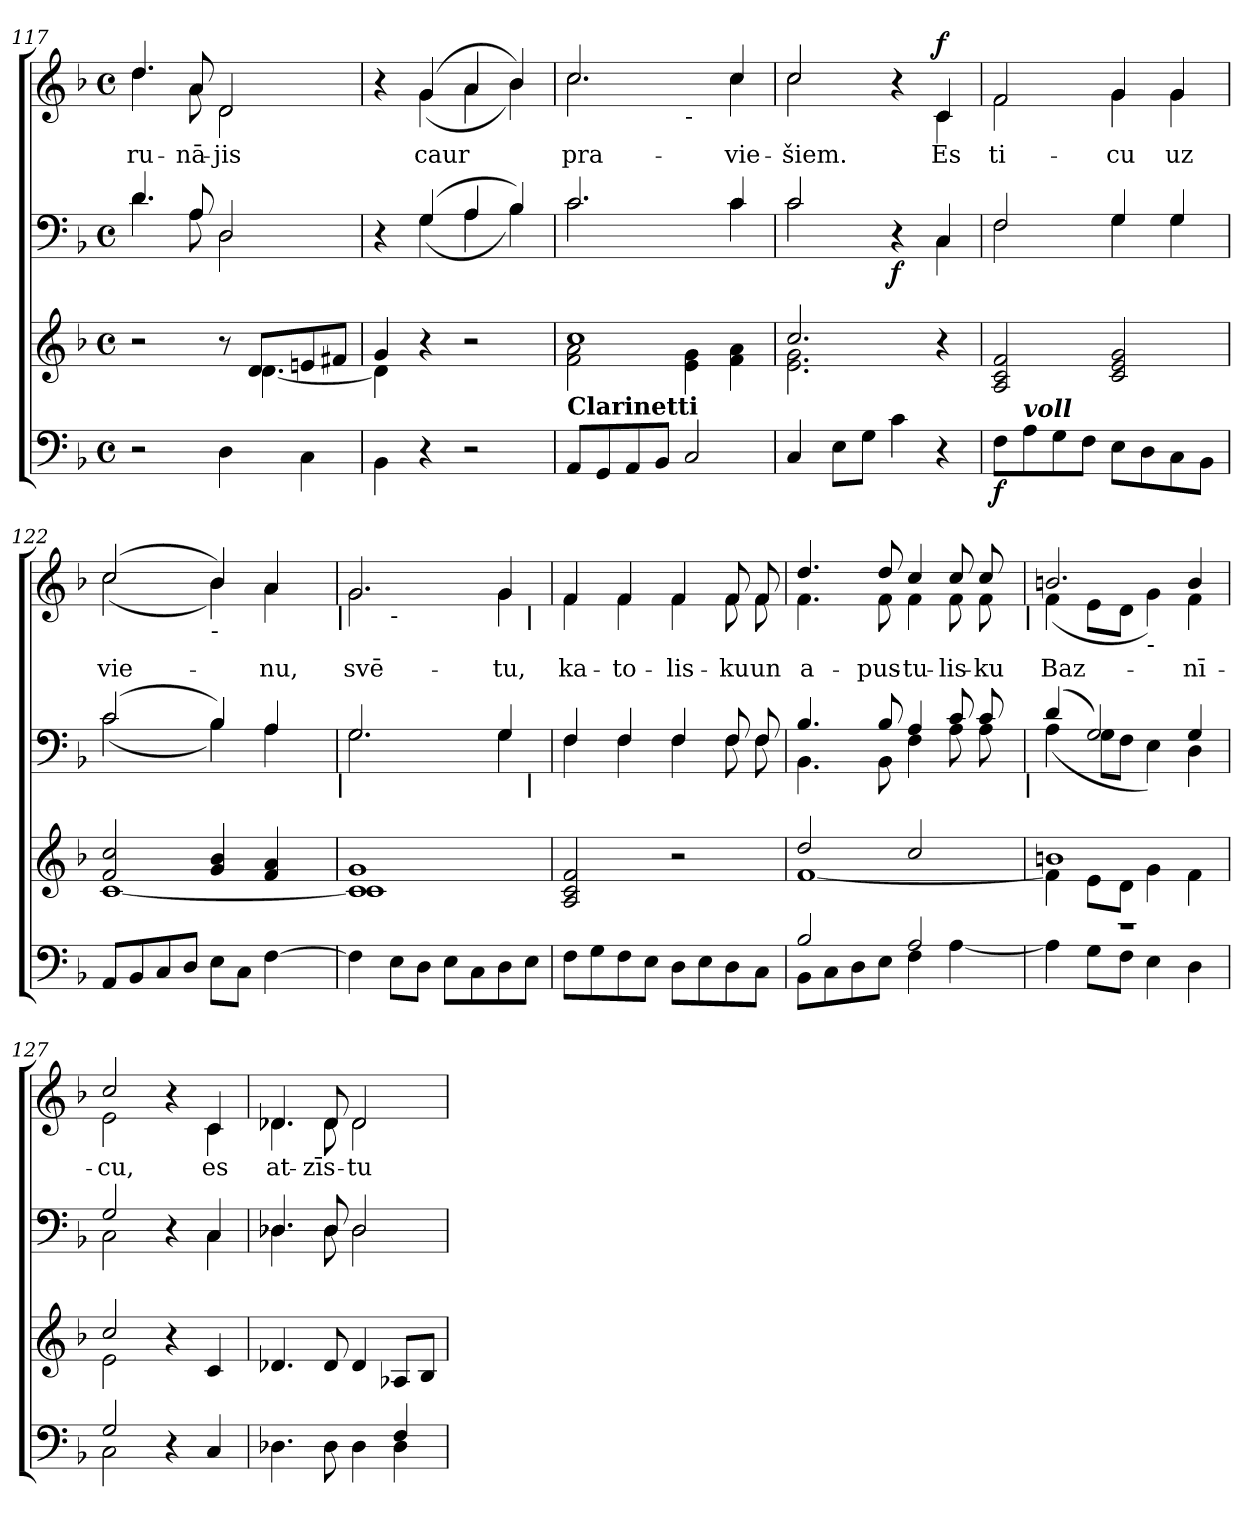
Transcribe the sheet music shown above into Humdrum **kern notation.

**kern	**dynam	**kern	**kern	**dynam	**kern	**text	**dynam
*part4	*part4	*part3	*part2	*part2	*part1	*part1	*part1
*staff4	*staff4	*staff3	*staff2	*staff2	*staff1	*staff1	*staff1
*clefF4	*	*clefG2	*clefF4	*	*clefG2	*	*
*k[b-]	*	*k[b-]	*k[b-]	*	*k[b-]	*	*
*F:	*	*F:	*F:	*	*F:	*	*
*M4/4	*	*M4/4	*M4/4	*	*M4/4	*	*
*met(c)	*	*met(c)	*met(c)	*	*met(c)	*	*
=117	=117	=117	=117	=117	=117	=117	=117
*	*	*^	*^	*	*^	*	*
!	!	!	!	!	!	!	!	!	!LO:LY:b:color=#000000	!
2r	.	2r	2ryy	4.di/	4.di\	.	4.ddi/	4.ddi\	ru-	.
!	!	!	!	!	!	!	!	!	!LO:LY:b:color=#000000	!
.	.	.	.	8Ai/	8Ai\	.	8ai/	8ai\	-nā-	.
!	!	!	!	!	!	!	!	!	!LO:LY:b:color=#000000	!
4Di\	.	8r	8ryy	2Di/	2Di\	.	2di/	2di\	-jis	.
.	.	8di/L	[4.di\	.	.	.	.	.	.	.
4Ci\	.	8eni/	.	.	.	.	.	.	.	.
.	.	8f#Xi/J	.	.	.	.	.	.	.	.
=118	=118	=118	=118	=118	=118	=118	=118	=118	=118	=118
4BB-i\	.	4gi/	4di\]	4r	4ryy	.	4r	4ryy	.	.
!	!	!	!	!	!	!	!	!	!LO:LY:b:color=#000000	!
4r	.	4r	4ryy	(4Gi/	(4Gi\	.	(4gi/	(4gi\	caur	.
2r	.	2r	2ryy	4Ai/	4Ai\	.	4ai/	4ai\	.	.
.	.	.	.	4B-i/)	4B-i\)	.	4b-i/)	4b-i\)	.	.
=119	=119	=119	=119	=119	=119	=119	=119	=119	=119	=119
!LO:TX:a:B:t=Clarinetti	!	!	!	!	!	!	!	!	!	!
!	!	!	!	!	!	!	!	!	!LO:LY:b:color=#000000	!
*	*	*	*	*	*	*	*	*^	*	*
8AAi/L	.	1cci	2fi\ 2ai	2.ci/	2.ci\	.	2.cci/	2.cci\	2ryy	pra-	.
8GGi/	.	.	.	.	.	.	.	.	.	.	.
8AAi/	.	.	.	.	.	.	.	.	.	.	.
8BB-i/J	.	.	.	.	.	.	.	.	.	.	.
!	!	!	!	!	!	!	!	!	!LO:TX:b:t=-	!	!
2Ci/	.	.	4ei\ 4gi	.	.	.	.	.	2ryy	.	.
!	!	!	!	!	!	!	!	!	!	!LO:LY:b:color=#000000	!
.	.	.	4fi\ 4ai	4ci/	4ci\	.	4cci/	4cci\	.	-vie-	.
*	*	*	*	*	*	*	*	*v	*v	*	*
!!LO:PB:g=z
=120	=120	=120	=120	=120	=120	=120	=120	=120	=120	=120
*	*	*	*	*	*	*	*	*^	*	*
!	!	!	!	!	!	!	!	!	!	!LO:LY:b:color=#000000	!
*	*	*	*	*	*	*	*	*v	*v	*	*
4Ci/	.	2.cci/	2.ei\ 2.gi	2ci/	2ci\	.	2cci/	2cci\	-šiem.	.
8Ei\L	.	.	.	.	.	.	.	.	.	.
8Gi\J	.	.	.	.	.	.	.	.	.	.
4ci\	.	.	.	4r	4ryy	f	4r	4ryy	.	.
!	!	!	!	!	!	!	!	!	!LO:LY:b:color=#000000	!
4r	.	4r	4ryy	4Ci/	4Ci\	.	4ci/	4ci\	Es	f
*	*	*v	*v	*	*	*	*	*	*	*
=121	=121	=121	=121	=121	=121	=121	=121	=121	=121
*	*	*^	*	*	*	*	*	*	*
!	!	!	!	!	!	!	!	!	!LO:LY:b:color=#000000	!
*	*	*v	*v	*	*	*	*	*	*	*
8Fi\L	f	2Ai/ 2ci 2fi	2Fi/	2Fi\	.	2fi/	2fi\	ti-	.
!LO:TX:a:Bi:t=voll	!	!	!	!	!	!	!	!	!
8Ai\	.	.	.	.	.	.	.	.	.
8Gi\	.	.	.	.	.	.	.	.	.
8Fi\J	.	.	.	.	.	.	.	.	.
!	!	!	!	!	!	!	!	!LO:LY:b:color=#000000	!
8Ei\L	.	2ci/ 2ei 2gi	4Gi/	4Gi\	.	4gi/	4gi\	-cu	.
8Di\	.	.	.	.	.	.	.	.	.
!	!	!	!	!	!	!	!	!LO:LY:b:color=#000000	!
8Ci\	.	.	4Gi/	4Gi\	.	4gi/	4gi\	uz	.
8BB-i\J	.	.	.	.	.	.	.	.	.
=122	=122	=122	=122	=122	=122	=122	=122	=122	=122
*	*	*^	*	*	*	*	*	*	*
!	!	!	!	!	!	!	!	!	!LO:LY:b:color=#000000	!
*	*	*	*	*	*^	*	*	*^	*	*
8AAi/L	.	2fi/ 2cci	[1ci	(2ci/	(2ci\	2ryy	.	(2cci/	(2cci\	2ryy	vie-	.
8BB-i/	.	.	.	.	.	.	.	.	.	.	.	.
8Ci/	.	.	.	.	.	.	.	.	.	.	.	.
8Di/J	.	.	.	.	.	.	.	.	.	.	.	.
!	!	!	!	!	!	!	!	!LO:TX:b:t=-	!	!	!	!
8Ei\L	.	4gi/ 4b-i	.	4B-i/)	4B-i\)	4ryy	.	4b-i/)	4b-i\)	4ryy	.	.
8Ci\J	.	.	.	.	.	.	.	.	.	.	.	.
!	!	!	!	!	!	!	!	!	!	!	!LO:LY:b:color=#000000	!
[4Fi\	.	4fi/ 4ai	.	4Ai/	4Ai\	8ryy	.	4ai/	4ai\	8ryy	-nu,	.
.	.	.	.	.	.	16ryy	.	.	.	16ryy	.	.
.	.	.	.	.	.	32ryy	.	.	.	32ryy	.	.
.	.	.	.	.	.	64ryy	.	.	.	64ryy	.	.
.	.	.	.	.	.	128...ryy	.	.	.	128...ryy	.	.
!	!	!	!	!	!	!	!	!	!	!LO:TX:b:B:t=|	!	!
!	!	!	!	!	!	!LO:TX:b:B:t=|	!	!	!	!	!	!
.	.	.	.	.	.	1024ryy	.	.	.	1024ryy	.	.
*	*	*	*	*	*	*	*	*	*v	*v	*	*
=123	=123	=123	=123	=123	=123	=123	=123	=123	=123	=123	=123
*	*	*	*^	*	*	*	*	*	*	*	*
*	*	*	*	*	*	*	*	*	*	*^	*	*
!	!	!	!	!	!	!	!	!	!	!	!	!LO:LY:b:color=#000000	!
*	*	*	*	*	*	*	*	*	*	*	*^	*	*
4Fi\]	.	1gi	1ci]	1ci	2.Gi/	2.Gi\	2..ryy	.	2.gi/	2.gi\	4ryy	2..ryy	svē-	.
!	!	!	!	!	!	!	!	!	!	!	!LO:TX:b:t=-	!	!	!
8Ei\L	.	.	.	.	.	.	.	.	.	.	2.ryy	.	.	.
8Di\J	.	.	.	.	.	.	.	.	.	.	.	.	.	.
8Ei\L	.	.	.	.	.	.	.	.	.	.	.	.	.	.
8Ci\	.	.	.	.	.	.	.	.	.	.	.	.	.	.
!	!	!	!	!	!	!	!	!	!	!	!	!	!LO:LY:b:color=#000000	!
8Di\	.	.	.	.	4Gi/	4Gi\	.	.	4gi/	4gi\	.	.	-tu,	.
!	!	!	!	!	!	!	!	!	!	!	!	!LO:TX:b:B:t=|	!	!
!	!	!	!	!	!	!	!LO:TX:b:B:t=|	!	!	!	!	!	!	!
8Ei\J	.	.	.	.	.	.	8ryy	.	.	.	.	8ryy	.	.
*	*	*v	*v	*v	*	*	*	*	*	*v	*v	*v	*	*
*	*	*	*	*v	*v	*	*	*	*	*
=124	=124	=124	=124	=124	=124	=124	=124	=124	=124
*	*	*	*	*^	*	*^	*^	*	*
!	!	!	!	!	!	!	!	!	!	!	!LO:LY:b:color=#000000	!
*	*	*	*	*v	*v	*	*	*	*	*	*	*
*	*	*	*	*	*	*	*v	*v	*v	*	*
8Fi\L	.	2Ai/ 2ci 2fi	4Fi/	4Fi\	.	4fi/	4fi\	ka-	.
8Gi\	.	.	.	.	.	.	.	.	.
!	!	!	!	!	!	!	!	!LO:LY:b:color=#000000	!
8Fi\	.	.	4Fi/	4Fi\	.	4fi/	4fi\	-to-	.
8Ei\J	.	.	.	.	.	.	.	.	.
!	!	!	!	!	!	!	!	!LO:LY:b:color=#000000	!
8Di\L	.	2r	4Fi/	4Fi\	.	4fi/	4fi\	-lis-	.
8Ei\	.	.	.	.	.	.	.	.	.
!	!	!	!	!	!	!	!	!LO:LY:b:color=#000000	!
8Di\	.	.	8Fi/	8Fi\	.	8fi/	8fi\	-ku	.
!	!	!	!	!	!	!	!	!LO:LY:b:color=#000000	!
8Ci\J	.	.	8Fi/	8Fi\	.	8fi/	8fi\	un	.
!!LO:LB:g=z
=125	=125	=125	=125	=125	=125	=125	=125	=125	=125
*^	*	*^	*	*	*	*	*	*	*
!	!	!	!	!	!	!	!	!	!	!LO:LY:b:color=#000000	!
*	*	*	*	*	*	*^	*	*	*^	*	*
2B-i/	8BB-i\L	.	2ddi/	[1fi	4.B-i/	4.BB-i\	2ryy	.	4.ddi/	4.fi\	2ryy	a-	.
.	8Ci\	.	.	.	.	.	.	.	.	.	.	.	.
.	8Di\	.	.	.	.	.	.	.	.	.	.	.	.
!	!	!	!	!	!	!	!	!	!	!	!	!LO:LY:b:color=#000000	!
.	8Ei\J	.	.	.	8B-i/	8BB-i\	.	.	8ddi/	8fi\	.	-pus-	.
!	!	!	!	!	!	!	!	!	!	!	!	!LO:LY:b:color=#000000	!
2Ai/	4Fi\	.	2cci/	.	4Ai/	4Fi\	4ryy	.	4cci/	4fi\	4ryy	-tu-	.
!	!	!	!	!	!	!	!	!	!	!	!	!LO:LY:b:color=#000000	!
.	[4Ai\	.	.	.	8ci/	8Ai\	8ryy	.	8cci/	8fi\	8ryy	-lis-	.
!	!	!	!	!	!	!	!	!	!	!	!	!LO:LY:b:color=#000000	!
.	.	.	.	.	8ci/	8Ai\	16ryy	.	8cci/	8fi\	16ryy	-ku	.
.	.	.	.	.	.	.	32ryy	.	.	.	32ryy	.	.
.	.	.	.	.	.	.	64ryy	.	.	.	64ryy	.	.
.	.	.	.	.	.	.	128...ryy	.	.	.	128...ryy	.	.
!	!	!	!	!	!	!	!	!	!	!	!LO:TX:b:B:t=|	!	!
!	!	!	!	!	!	!	!LO:TX:b:B:t=|	!	!	!	!	!	!
.	.	.	.	.	.	.	1024ryy	.	.	.	1024ryy	.	.
*	*	*	*	*	*	*v	*v	*	*	*	*	*	*
*	*	*	*	*	*	*	*	*	*v	*v	*	*
=126	=126	=126	=126	=126	=126	=126	=126	=126	=126	=126	=126
*	*	*	*	*	*	*^	*	*	*^	*	*
!	!	!	!	!	!	!	!	!	!	!	!	!LO:LY:b:color=#000000	!
*	*	*	*	*	*	*v	*v	*	*	*	*	*	*
*	*	*	*	*	*	*	*	*	*v	*v	*	*
1r	4Ai\]	.	1bni	4fi\]	(4di/	(4Ai\	.	2.bni/	(4fi\	Baz-	.
.	8Gi\L	.	.	8ei\L	2Gi/)	8Gi\L	.	.	8ei\L	.	.
.	8Fi\J	.	.	8di\J	.	8Fi\J	.	.	8di\J	.	.
!	!	!	!	!	!	!	!	!	!LO:TX:b:t=-	!	!
.	4Ei\	.	.	4gi\	.	4Ei\)	.	.	4gi\)	.	.
!	!	!	!	!	!	!	!	!	!	!LO:LY:b:color=#000000	!
.	4Di\	.	.	4fi\	4Gi/	4Di\	.	4bi/	4fi\	-nī-	.
=127	=127	=127	=127	=127	=127	=127	=127	=127	=127	=127	=127
!	!	!	!	!	!	!	!	!	!	!LO:LY:b:color=#000000	!
2Gi/	2Ci\	.	2cci/	2ei\	2Gi/	2Ci\	.	2cci/	2ei\	-cu,	.
4r	2ryy	.	4r	2ryy	4r	4ryy	.	4r	4ryy	.	.
!	!	!	!	!	!	!	!	!	!	!LO:LY:b:color=#000000	!
4Ci/	.	.	4ci/	.	4Ci/	4Ci\	.	4ci/	4ci\	es	.
*	*	*	*v	*v	*	*	*	*	*	*	*
=128	=128	=128	=128	=128	=128	=128	=128	=128	=128	=128
!	!	!	!	!	!	!	!	!	!LO:LY:b:color=#000000	!
2ryy	4.D-Xi\	.	4.d-Xi/	4.D-Xi/	4.D-i\	.	4.d-Xi/	4.d-i\	at-	.
!	!	!	!	!	!	!	!	!	!LO:LY:b:color=#000000	!
.	8D-i\	.	8d-i/	8D-i/	8D-i\	.	8d-i/	8d-i\	-zīs-	.
!	!	!	!	!	!	!	!	!	!LO:LY:b:color=#000000	!
4ryy	4D-i\	.	4d-i/	2D-i/	2D-i\	.	2d-i/	2d-i\	-tu	.
4Fi/	4D-i\	.	8A-Xi/L	.	.	.	.	.	.	.
.	.	.	8B-i/J	.	.	.	.	.	.	.
*	*	*	*	*v	*v	*	*	*	*	*
*v	*v	*	*	*	*	*v	*v	*	*
=	=	=	=	=	=	=	=
*-	*-	*-	*-	*-	*-	*-	*-
